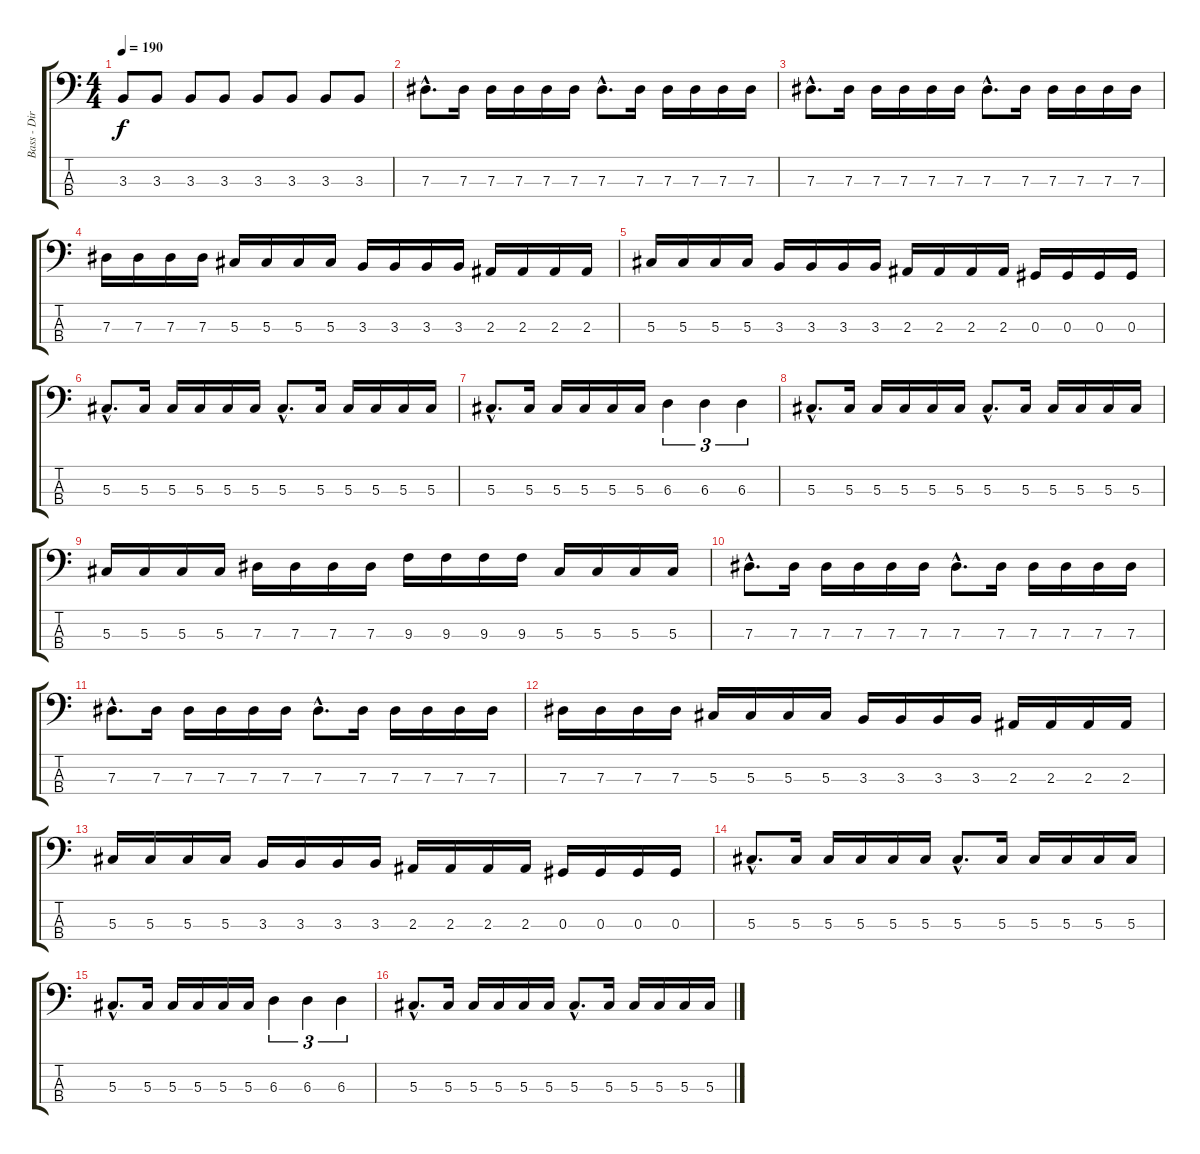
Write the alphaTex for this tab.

\track ("Bass - Dirk Schlächter" "Bass - Dir") {instrument electricbassfinger}
\staff {score tabs}
\tuning (Gb2 Db2 Ab1 Eb1) {hide}
\ts (4 4)
\tempo 190
\clef f4
\ks c
3.3.8{dy f} 3.3.8 3.3.8 3.3.8 3.3.8 3.3.8 3.3.8 3.3.8 |
\section ("" "")
7.3{hac}.8{d} 7.3.16 7.3.16 7.3.16 7.3.16 7.3.16 7.3{hac}.8{d} 7.3.16 7.3.16 7.3.16 7.3.16 7.3.16 |
7.3{hac}.8{d} 7.3.16 7.3.16 7.3.16 7.3.16 7.3.16 7.3{hac}.8{d} 7.3.16 7.3.16 7.3.16 7.3.16 7.3.16 |
7.3.16 7.3.16 7.3.16 7.3.16 5.3.16 5.3.16 5.3.16 5.3.16 3.3.16 3.3.16 3.3.16 3.3.16 2.3.16 2.3.16 2.3.16 2.3.16 |
5.3.16 5.3.16 5.3.16 5.3.16 3.3.16 3.3.16 3.3.16 3.3.16 2.3.16 2.3.16 2.3.16 2.3.16 0.3.16 0.3.16 0.3.16 0.3.16 |
5.3{hac}.8{d} 5.3.16 5.3.16 5.3.16 5.3.16 5.3.16 5.3{hac}.8{d} 5.3.16 5.3.16 5.3.16 5.3.16 5.3.16 |
5.3{hac}.8{d} 5.3.16 5.3.16 5.3.16 5.3.16 5.3.16 6.3.4{tu (3 2)} 6.3.4{tu (3 2)} 6.3.4{tu (3 2)} |
5.3{hac}.8{d} 5.3.16 5.3.16 5.3.16 5.3.16 5.3.16 5.3{hac}.8{d} 5.3.16 5.3.16 5.3.16 5.3.16 5.3.16 |
5.3.16 5.3.16 5.3.16 5.3.16 7.3.16 7.3.16 7.3.16 7.3.16 9.3.16 9.3.16 9.3.16 9.3.16 5.3.16 5.3.16 5.3.16 5.3.16 |
7.3{hac}.8{d} 7.3.16 7.3.16 7.3.16 7.3.16 7.3.16 7.3{hac}.8{d} 7.3.16 7.3.16 7.3.16 7.3.16 7.3.16 |
7.3{hac}.8{d} 7.3.16 7.3.16 7.3.16 7.3.16 7.3.16 7.3{hac}.8{d} 7.3.16 7.3.16 7.3.16 7.3.16 7.3.16 |
7.3.16 7.3.16 7.3.16 7.3.16 5.3.16 5.3.16 5.3.16 5.3.16 3.3.16 3.3.16 3.3.16 3.3.16 2.3.16 2.3.16 2.3.16 2.3.16 |
5.3.16 5.3.16 5.3.16 5.3.16 3.3.16 3.3.16 3.3.16 3.3.16 2.3.16 2.3.16 2.3.16 2.3.16 0.3.16 0.3.16 0.3.16 0.3.16 |
5.3{hac}.8{d} 5.3.16 5.3.16 5.3.16 5.3.16 5.3.16 5.3{hac}.8{d} 5.3.16 5.3.16 5.3.16 5.3.16 5.3.16 |
5.3{hac}.8{d} 5.3.16 5.3.16 5.3.16 5.3.16 5.3.16 6.3.4{tu (3 2)} 6.3.4{tu (3 2)} 6.3.4{tu (3 2)} |
5.3{hac}.8{d} 5.3.16 5.3.16 5.3.16 5.3.16 5.3.16 5.3{hac}.8{d} 5.3.16 5.3.16 5.3.16 5.3.16 5.3.16
